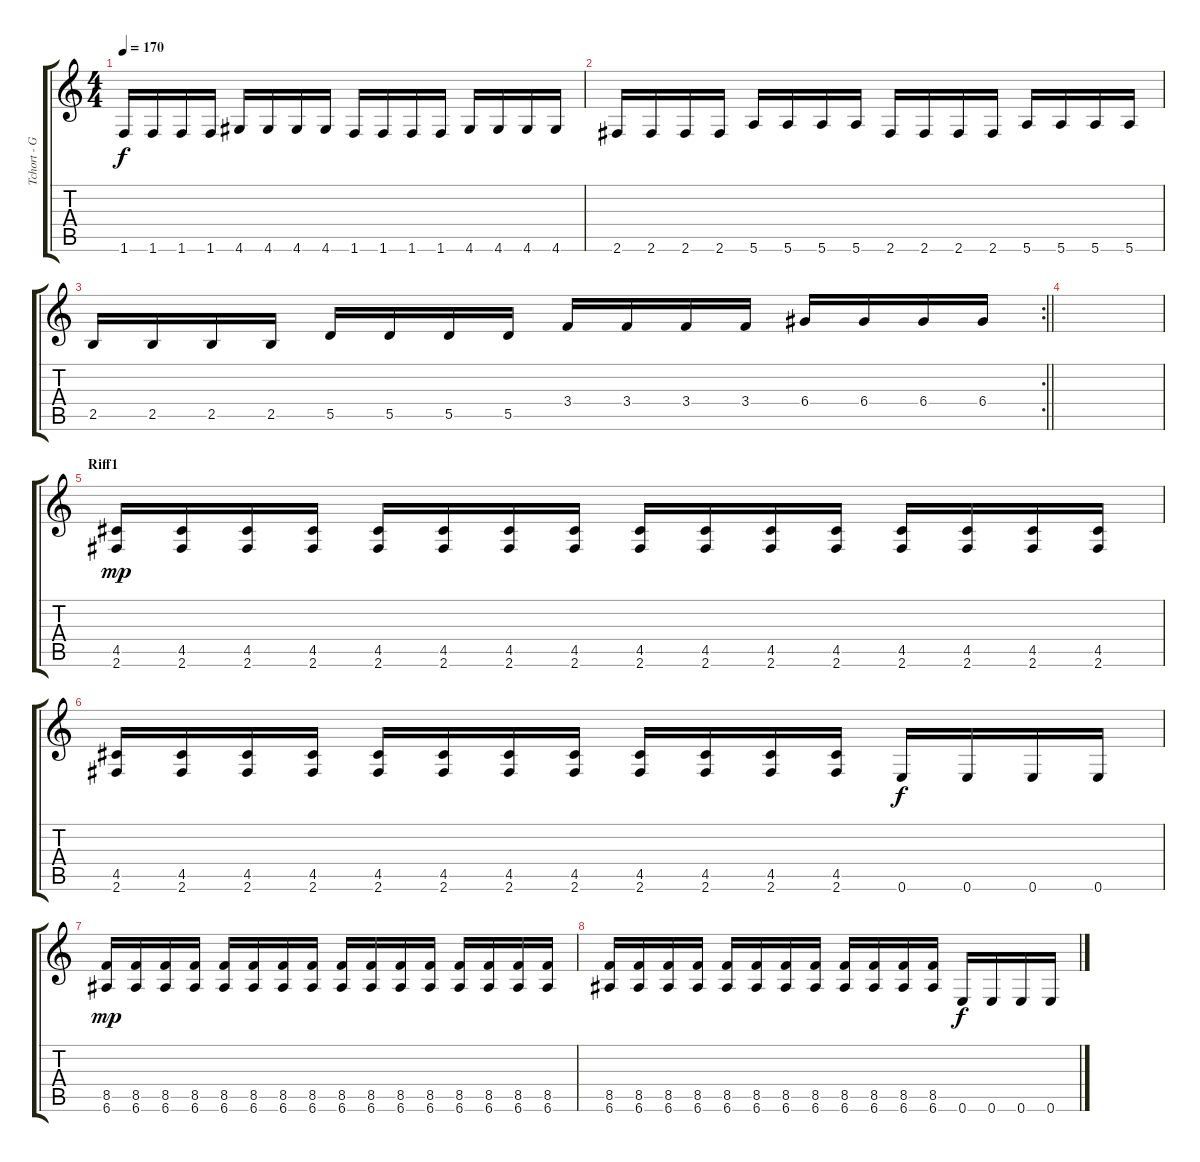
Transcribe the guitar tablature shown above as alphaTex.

\track ("Tchort - Guitar" "Tchort - G") {instrument distortionguitar}
\staff {score tabs}
\tuning (E4 B3 G3 D3 A2 E2) {hide}
\ts (4 4)
\tempo 170
\clef g2
\ks c
1.6.16{dy f} 1.6.16 1.6.16 1.6.16 4.6.16 4.6.16 4.6.16 4.6.16 1.6.16 1.6.16 1.6.16 1.6.16 4.6.16 4.6.16 4.6.16 4.6.16 |
2.6.16 2.6.16 2.6.16 2.6.16 5.6.16 5.6.16 5.6.16 5.6.16 2.6.16 2.6.16 2.6.16 2.6.16 5.6.16 5.6.16 5.6.16 5.6.16 |
\rc 2
\barLineRight lightlight
2.5.16 2.5.16 2.5.16 2.5.16 5.5.16 5.5.16 5.5.16 5.5.16 3.4.16 3.4.16 3.4.16 3.4.16 6.4.16 6.4.16 6.4.16 6.4.16 |
|
\section ("" "Riff1")
(4.5 2.6).16{dy mp} (4.5 2.6).16 (4.5 2.6).16 (4.5 2.6).16 (4.5 2.6).16 (4.5 2.6).16 (4.5 2.6).16 (4.5 2.6).16 (4.5 2.6).16 (4.5 2.6).16 (4.5 2.6).16 (4.5 2.6).16 (4.5 2.6).16 (4.5 2.6).16 (4.5 2.6).16 (4.5 2.6).16 |
(4.5 2.6).16 (4.5 2.6).16 (4.5 2.6).16 (4.5 2.6).16 (4.5 2.6).16 (4.5 2.6).16 (4.5 2.6).16 (4.5 2.6).16 (4.5 2.6).16 (4.5 2.6).16 (4.5 2.6).16 (4.5 2.6).16 0.6.16{dy f} 0.6.16 0.6.16 0.6.16 |
(8.5 6.6).16{dy mp} (8.5 6.6).16 (8.5 6.6).16 (8.5 6.6).16 (8.5 6.6).16 (8.5 6.6).16 (8.5 6.6).16 (8.5 6.6).16 (8.5 6.6).16 (8.5 6.6).16 (8.5 6.6).16 (8.5 6.6).16 (8.5 6.6).16 (8.5 6.6).16 (8.5 6.6).16 (8.5 6.6).16 |
(8.5 6.6).16 (8.5 6.6).16 (8.5 6.6).16 (8.5 6.6).16 (8.5 6.6).16 (8.5 6.6).16 (8.5 6.6).16 (8.5 6.6).16 (8.5 6.6).16 (8.5 6.6).16 (8.5 6.6).16 (8.5 6.6).16 0.6.16{dy f} 0.6.16 0.6.16 0.6.16
